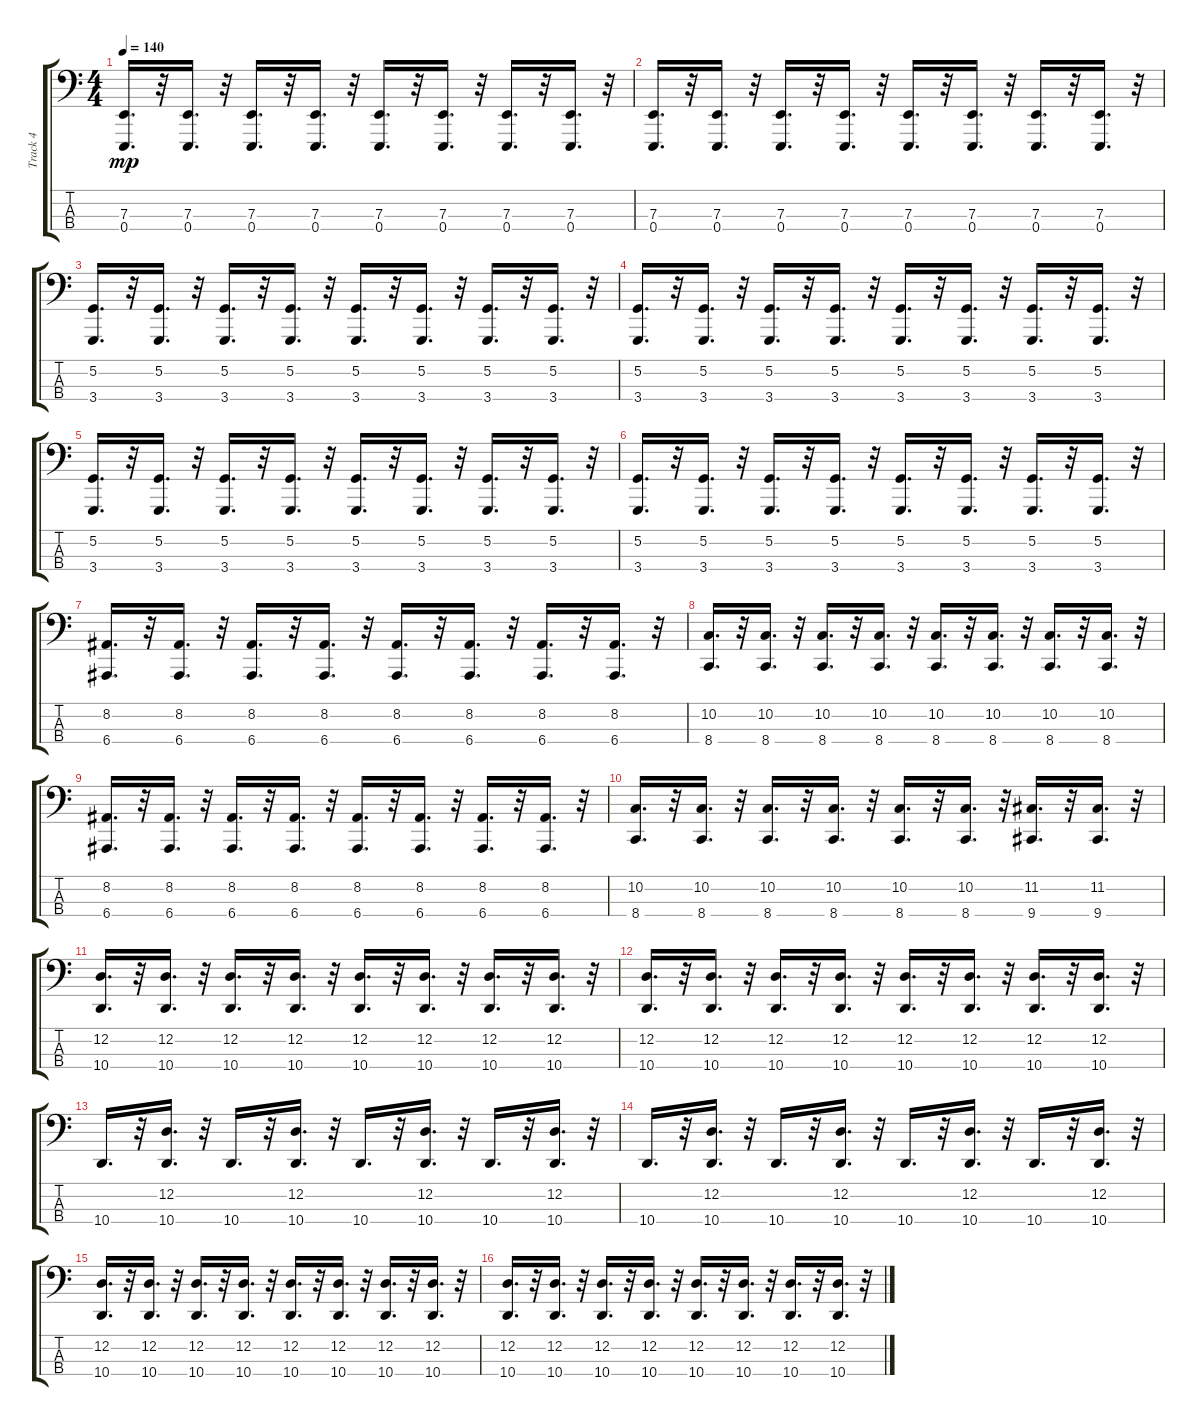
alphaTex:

\track ("Track 4" "Track 4") {instrument lead8bassandlead}
\staff {score tabs}
\tuning (G2 D2 A1 E1) {hide}
\ts (4 4)
\tempo 140
\clef f4
\ks c
(7.3 0.4).16{d dy mp} r.32 (7.3 0.4).16{d} r.32 (7.3 0.4).16{d} r.32 (7.3 0.4).16{d} r.32 (7.3 0.4).16{d} r.32 (7.3 0.4).16{d} r.32 (7.3 0.4).16{d} r.32 (7.3 0.4).16{d} r.32 |
(7.3 0.4).16{d} r.32 (7.3 0.4).16{d} r.32 (7.3 0.4).16{d} r.32 (7.3 0.4).16{d} r.32 (7.3 0.4).16{d} r.32 (7.3 0.4).16{d} r.32 (7.3 0.4).16{d} r.32 (7.3 0.4).16{d} r.32 |
(5.2 3.4).16{d} r.32 (5.2 3.4).16{d} r.32 (5.2 3.4).16{d} r.32 (5.2 3.4).16{d} r.32 (5.2 3.4).16{d} r.32 (5.2 3.4).16{d} r.32 (5.2 3.4).16{d} r.32 (5.2 3.4).16{d} r.32 |
(5.2 3.4).16{d} r.32 (5.2 3.4).16{d} r.32 (5.2 3.4).16{d} r.32 (5.2 3.4).16{d} r.32 (5.2 3.4).16{d} r.32 (5.2 3.4).16{d} r.32 (5.2 3.4).16{d} r.32 (5.2 3.4).16{d} r.32 |
(5.2 3.4).16{d} r.32 (5.2 3.4).16{d} r.32 (5.2 3.4).16{d} r.32 (5.2 3.4).16{d} r.32 (5.2 3.4).16{d} r.32 (5.2 3.4).16{d} r.32 (5.2 3.4).16{d} r.32 (5.2 3.4).16{d} r.32 |
(5.2 3.4).16{d} r.32 (5.2 3.4).16{d} r.32 (5.2 3.4).16{d} r.32 (5.2 3.4).16{d} r.32 (5.2 3.4).16{d} r.32 (5.2 3.4).16{d} r.32 (5.2 3.4).16{d} r.32 (5.2 3.4).16{d} r.32 |
(8.2 6.4).16{d} r.32 (8.2 6.4).16{d} r.32 (8.2 6.4).16{d} r.32 (8.2 6.4).16{d} r.32 (8.2 6.4).16{d} r.32 (8.2 6.4).16{d} r.32 (8.2 6.4).16{d} r.32 (8.2 6.4).16{d} r.32 |
(10.2 8.4).16{d} r.32 (10.2 8.4).16{d} r.32 (10.2 8.4).16{d} r.32 (10.2 8.4).16{d} r.32 (10.2 8.4).16{d} r.32 (10.2 8.4).16{d} r.32 (10.2 8.4).16{d} r.32 (10.2 8.4).16{d} r.32 |
(8.2 6.4).16{d} r.32 (8.2 6.4).16{d} r.32 (8.2 6.4).16{d} r.32 (8.2 6.4).16{d} r.32 (8.2 6.4).16{d} r.32 (8.2 6.4).16{d} r.32 (8.2 6.4).16{d} r.32 (8.2 6.4).16{d} r.32 |
(10.2 8.4).16{d} r.32 (10.2 8.4).16{d} r.32 (10.2 8.4).16{d} r.32 (10.2 8.4).16{d} r.32 (10.2 8.4).16{d} r.32 (10.2 8.4).16{d} r.32 (11.2 9.4).16{d} r.32 (11.2 9.4).16{d} r.32 |
(12.2 10.4).16{d} r.32 (12.2 10.4).16{d} r.32 (12.2 10.4).16{d} r.32 (12.2 10.4).16{d} r.32 (12.2 10.4).16{d} r.32 (12.2 10.4).16{d} r.32 (12.2 10.4).16{d} r.32 (12.2 10.4).16{d} r.32 |
(12.2 10.4).16{d} r.32 (12.2 10.4).16{d} r.32 (12.2 10.4).16{d} r.32 (12.2 10.4).16{d} r.32 (12.2 10.4).16{d} r.32 (12.2 10.4).16{d} r.32 (12.2 10.4).16{d} r.32 (12.2 10.4).16{d} r.32 |
10.4.16{d} r.32 (12.2 10.4).16{d} r.32 10.4.16{d} r.32 (12.2 10.4).16{d} r.32 10.4.16{d} r.32 (12.2 10.4).16{d} r.32 10.4.16{d} r.32 (12.2 10.4).16{d} r.32 |
10.4.16{d} r.32 (12.2 10.4).16{d} r.32 10.4.16{d} r.32 (12.2 10.4).16{d} r.32 10.4.16{d} r.32 (12.2 10.4).16{d} r.32 10.4.16{d} r.32 (12.2 10.4).16{d} r.32 |
(12.2 10.4).16{d} r.32 (12.2 10.4).16{d} r.32 (12.2 10.4).16{d} r.32 (12.2 10.4).16{d} r.32 (12.2 10.4).16{d} r.32 (12.2 10.4).16{d} r.32 (12.2 10.4).16{d} r.32 (12.2 10.4).16{d} r.32 |
(12.2 10.4).16{d} r.32 (12.2 10.4).16{d} r.32 (12.2 10.4).16{d} r.32 (12.2 10.4).16{d} r.32 (12.2 10.4).16{d} r.32 (12.2 10.4).16{d} r.32 (12.2 10.4).16{d} r.32 (12.2 10.4).16{d} r.32
